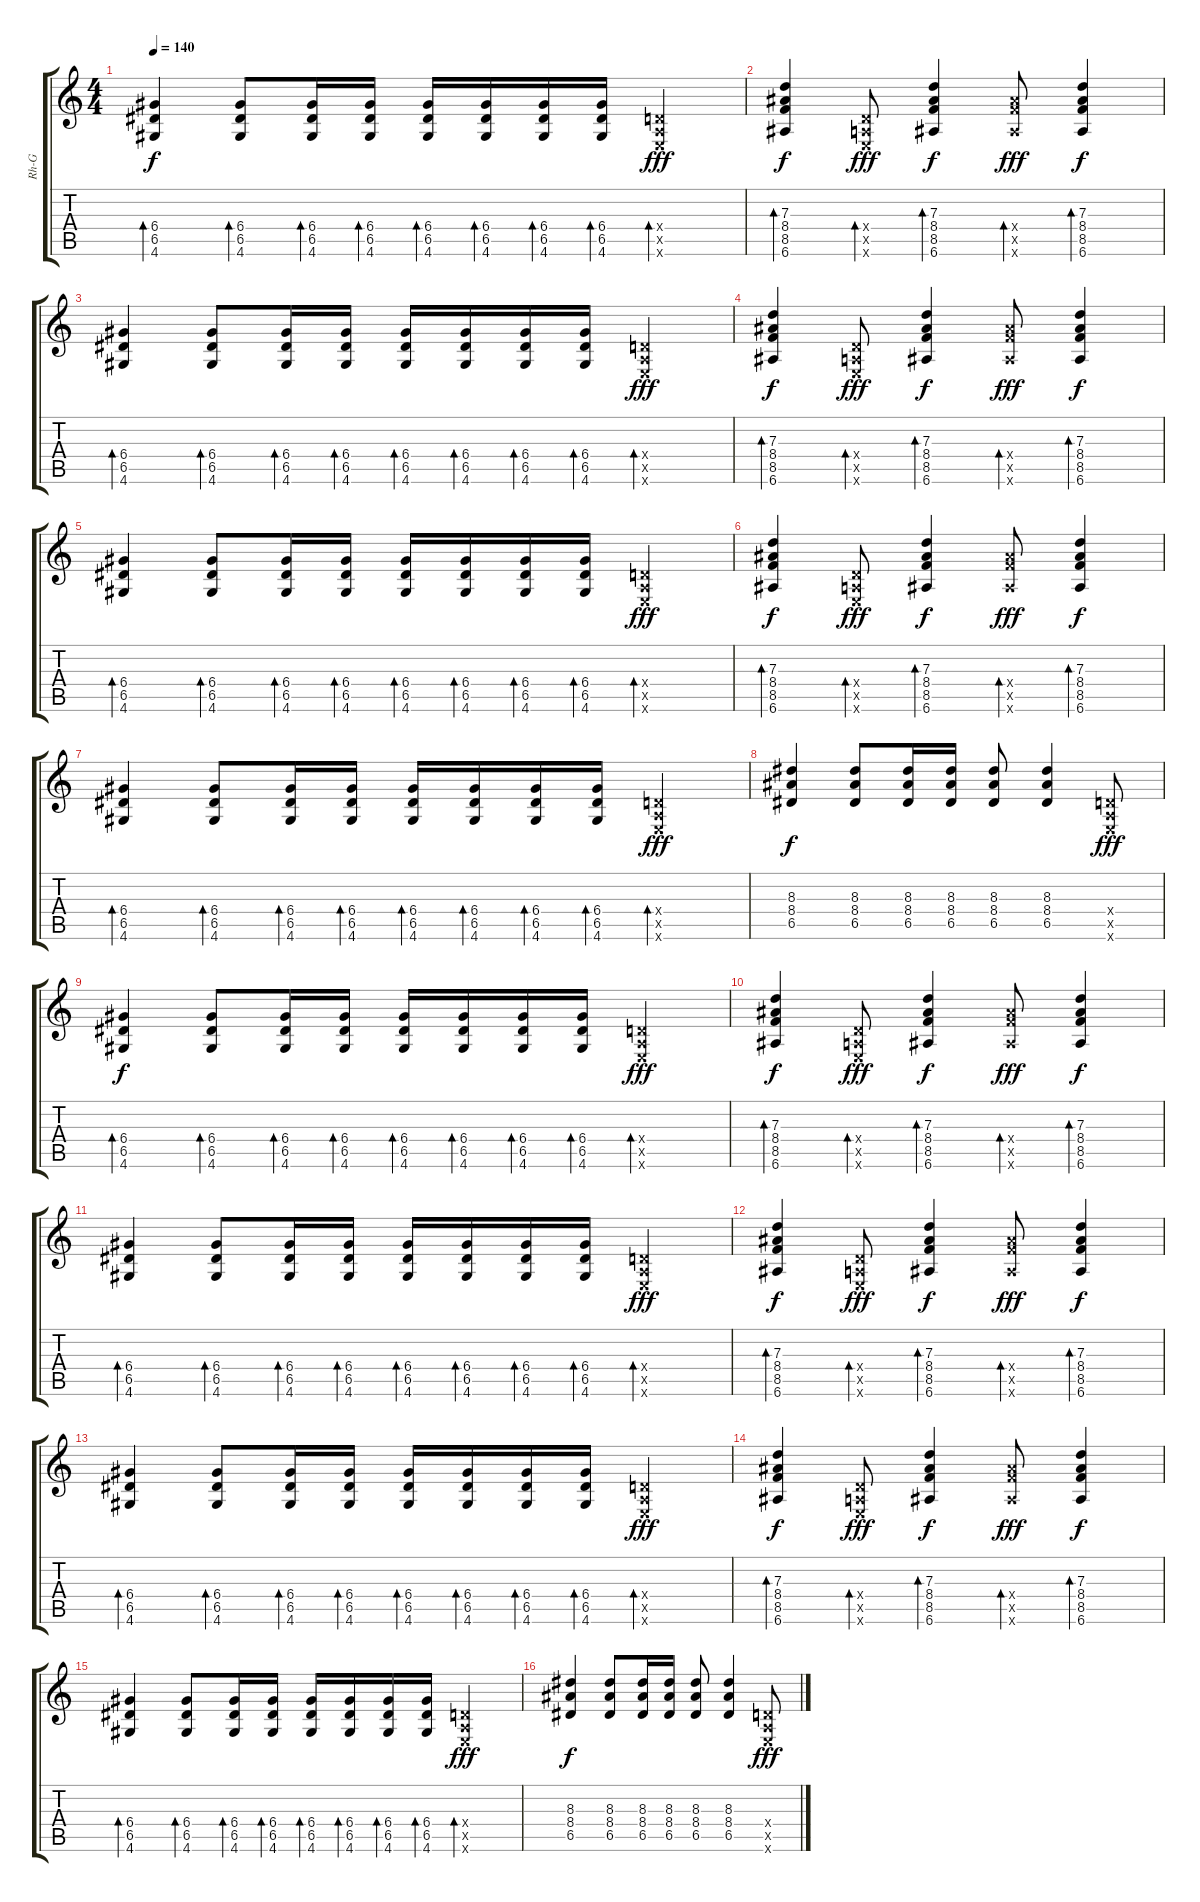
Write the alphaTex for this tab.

\track ("Rh-G" "Rh-G") {instrument distortionguitar}
\staff {score tabs}
\tuning (E4 B3 G3 D3 A2 E2) {hide}
\ts (4 4)
\tempo 140
\clef g2
\ks c
(6.4 6.5 4.6).4{bd 60 dy f volume 13 instrument distortionguitar} (6.4 6.5 4.6).8{bd 60} (6.4 6.5 4.6).16{bd 60} (6.4 6.5 4.6).16{bd 60} (6.4 6.5 4.6).16{bd 60} (6.4 6.5 4.6).16{bd 60} (6.4 6.5 4.6).16{bd 60} (6.4 6.5 4.6).16{bd 60} (0.4{x} 0.5{x} 0.6{x}).4{bd 60 dy fff} |
(7.3 8.4 8.5 6.6).4{bd 60 dy f} (0.4{x} 0.5{x} 0.6{x}).8{bd 60 dy fff} (7.3 8.4 8.5 6.6).4{bd 60 dy f} (8.4{x} 8.5{x} 6.6{x}).8{bd 60 dy fff} (7.3 8.4 8.5 6.6).4{bd 60 dy f} |
(6.4 6.5 4.6).4{bd 60} (6.4 6.5 4.6).8{bd 60} (6.4 6.5 4.6).16{bd 60} (6.4 6.5 4.6).16{bd 60} (6.4 6.5 4.6).16{bd 60} (6.4 6.5 4.6).16{bd 60} (6.4 6.5 4.6).16{bd 60} (6.4 6.5 4.6).16{bd 60} (0.4{x} 0.5{x} 0.6{x}).4{bd 60 dy fff} |
(7.3 8.4 8.5 6.6).4{bd 60 dy f} (0.4{x} 0.5{x} 0.6{x}).8{bd 60 dy fff} (7.3 8.4 8.5 6.6).4{bd 60 dy f} (8.4{x} 8.5{x} 6.6{x}).8{bd 60 dy fff} (7.3 8.4 8.5 6.6).4{bd 60 dy f} |
(6.4 6.5 4.6).4{bd 60} (6.4 6.5 4.6).8{bd 60} (6.4 6.5 4.6).16{bd 60} (6.4 6.5 4.6).16{bd 60} (6.4 6.5 4.6).16{bd 60} (6.4 6.5 4.6).16{bd 60} (6.4 6.5 4.6).16{bd 60} (6.4 6.5 4.6).16{bd 60} (0.4{x} 0.5{x} 0.6{x}).4{bd 60 dy fff} |
(7.3 8.4 8.5 6.6).4{bd 60 dy f} (0.4{x} 0.5{x} 0.6{x}).8{bd 60 dy fff} (7.3 8.4 8.5 6.6).4{bd 60 dy f} (8.4{x} 8.5{x} 6.6{x}).8{bd 60 dy fff} (7.3 8.4 8.5 6.6).4{bd 60 dy f} |
(6.4 6.5 4.6).4{bd 60} (6.4 6.5 4.6).8{bd 60} (6.4 6.5 4.6).16{bd 60} (6.4 6.5 4.6).16{bd 60} (6.4 6.5 4.6).16{bd 60} (6.4 6.5 4.6).16{bd 60} (6.4 6.5 4.6).16{bd 60} (6.4 6.5 4.6).16{bd 60} (0.4{x} 0.5{x} 0.6{x}).4{bd 60 dy fff} |
(8.3 8.4 6.5).4{dy f} (8.3 8.4 6.5).8 (8.3 8.4 6.5).16 (8.3 8.4 6.5).16 (8.3 8.4 6.5).8 (8.3 8.4 6.5).4 (0.4{x} 0.5{x} 0.6{x}).8{dy fff} |
(6.4 6.5 4.6).4{bd 60 dy f} (6.4 6.5 4.6).8{bd 60} (6.4 6.5 4.6).16{bd 60} (6.4 6.5 4.6).16{bd 60} (6.4 6.5 4.6).16{bd 60} (6.4 6.5 4.6).16{bd 60} (6.4 6.5 4.6).16{bd 60} (6.4 6.5 4.6).16{bd 60} (0.4{x} 0.5{x} 0.6{x}).4{bd 60 dy fff} |
(7.3 8.4 8.5 6.6).4{bd 60 dy f} (0.4{x} 0.5{x} 0.6{x}).8{bd 60 dy fff} (7.3 8.4 8.5 6.6).4{bd 60 dy f} (8.4{x} 8.5{x} 6.6{x}).8{bd 60 dy fff} (7.3 8.4 8.5 6.6).4{bd 60 dy f} |
(6.4 6.5 4.6).4{bd 60} (6.4 6.5 4.6).8{bd 60} (6.4 6.5 4.6).16{bd 60} (6.4 6.5 4.6).16{bd 60} (6.4 6.5 4.6).16{bd 60} (6.4 6.5 4.6).16{bd 60} (6.4 6.5 4.6).16{bd 60} (6.4 6.5 4.6).16{bd 60} (0.4{x} 0.5{x} 0.6{x}).4{bd 60 dy fff} |
(7.3 8.4 8.5 6.6).4{bd 60 dy f} (0.4{x} 0.5{x} 0.6{x}).8{bd 60 dy fff} (7.3 8.4 8.5 6.6).4{bd 60 dy f} (8.4{x} 8.5{x} 6.6{x}).8{bd 60 dy fff} (7.3 8.4 8.5 6.6).4{bd 60 dy f} |
(6.4 6.5 4.6).4{bd 60} (6.4 6.5 4.6).8{bd 60} (6.4 6.5 4.6).16{bd 60} (6.4 6.5 4.6).16{bd 60} (6.4 6.5 4.6).16{bd 60} (6.4 6.5 4.6).16{bd 60} (6.4 6.5 4.6).16{bd 60} (6.4 6.5 4.6).16{bd 60} (0.4{x} 0.5{x} 0.6{x}).4{bd 60 dy fff} |
(7.3 8.4 8.5 6.6).4{bd 60 dy f} (0.4{x} 0.5{x} 0.6{x}).8{bd 60 dy fff} (7.3 8.4 8.5 6.6).4{bd 60 dy f} (8.4{x} 8.5{x} 6.6{x}).8{bd 60 dy fff} (7.3 8.4 8.5 6.6).4{bd 60 dy f} |
(6.4 6.5 4.6).4{bd 60} (6.4 6.5 4.6).8{bd 60} (6.4 6.5 4.6).16{bd 60} (6.4 6.5 4.6).16{bd 60} (6.4 6.5 4.6).16{bd 60} (6.4 6.5 4.6).16{bd 60} (6.4 6.5 4.6).16{bd 60} (6.4 6.5 4.6).16{bd 60} (0.4{x} 0.5{x} 0.6{x}).4{bd 60 dy fff} |
(8.3 8.4 6.5).4{dy f} (8.3 8.4 6.5).8 (8.3 8.4 6.5).16 (8.3 8.4 6.5).16 (8.3 8.4 6.5).8 (8.3 8.4 6.5).4 (0.4{x} 0.5{x} 0.6{x}).8{dy fff}
